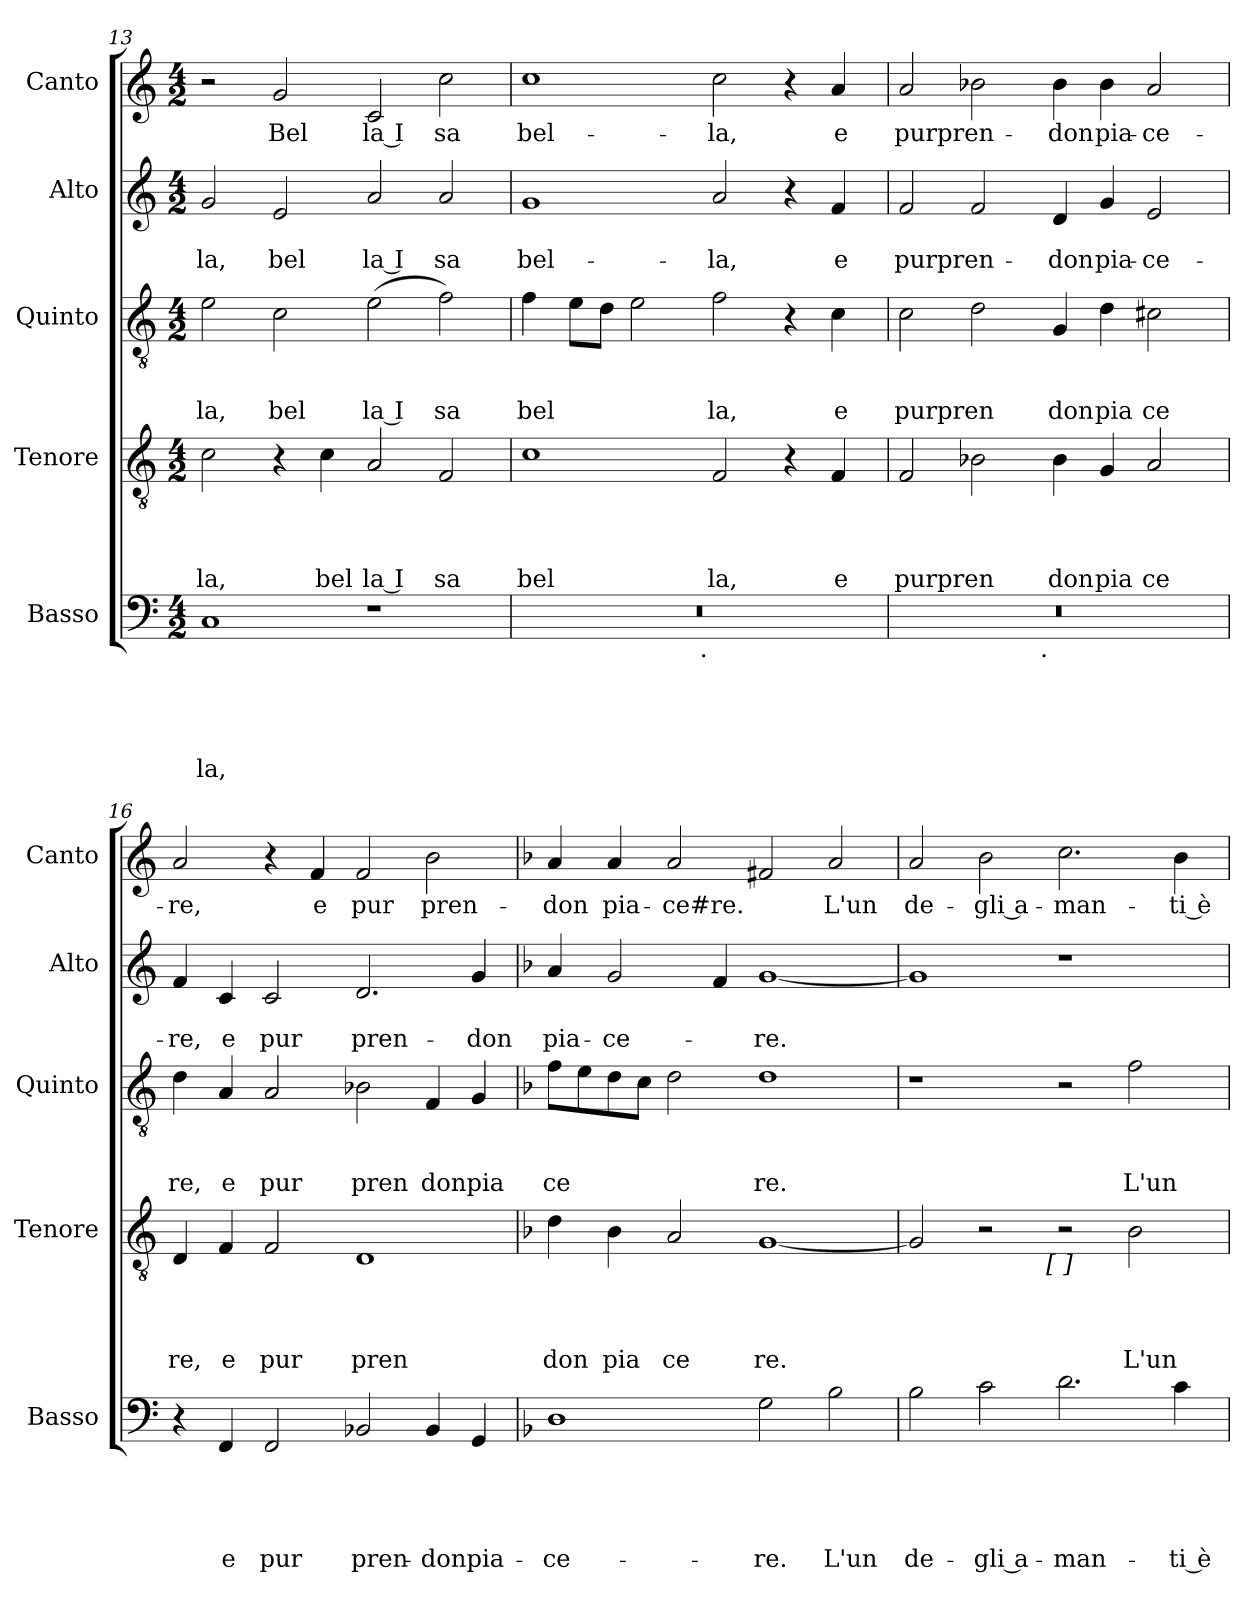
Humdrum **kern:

**kern	**text	**text	**text	**text	**text	**kern	**text	**text	**text	**text	**kern	**text	**text	**text	**kern	**text	**text	**kern	**text
*part5	*part5	*part5	*part5	*part5	*part5	*part4	*part4	*part4	*part4	*part4	*part3	*part3	*part3	*part3	*part2	*part2	*part2	*part1	*part1
*staff5	*staff5	*staff5	*staff5	*staff5	*staff5	*staff4	*staff4	*staff4	*staff4	*staff4	*staff3	*staff3	*staff3	*staff3	*staff2	*staff2	*staff2	*staff1	*staff1
*I"Basso	*	*	*	*	*	*I"Tenore	*	*	*	*	*I"Quinto	*	*	*	*I"Alto	*	*	*I"Canto	*
*I'Basso	*	*	*	*	*	*I'Tenore	*	*	*	*	*I'Quinto	*	*	*	*I'Alto	*	*	*I'Canto	*
*clefF4	*	*	*	*	*	*clefGv2	*	*	*	*	*clefGv2	*	*	*	*clefG2	*	*	*clefG2	*
*k[]	*	*	*	*	*	*k[]	*	*	*	*	*k[]	*	*	*	*k[]	*	*	*k[]	*
*C:	*	*	*	*	*	*C:	*	*	*	*	*C:	*	*	*	*C:	*	*	*C:	*
*M4/2	*	*	*	*	*	*M4/2	*	*	*	*	*M4/2	*	*	*	*M4/2	*	*	*M4/2	*
=13	=13	=13	=13	=13	=13	=13	=13	=13	=13	=13	=13	=13	=13	=13	=13	=13	=13	=13	=13
!	!	!	!	!	!LO:LY:b	!	!	!	!	!LO:LY:b	!	!	!	!LO:LY:b	!	!	!LO:LY:b	!	!
1C	.	.	.	.	la,	2c\	.	.	.	la,	2e\	.	.	la,	2g/	.	la,	2r	.
!	!	!	!	!	!	!	!	!	!	!	!	!	!	!LO:LY:b	!	!	!LO:LY:b	!	!LO:LY:b
.	.	.	.	.	.	4r	.	.	.	.	2c\	.	.	bel	2e/	.	bel	2g/	Bel
!	!	!	!	!	!	!	!	!	!	!LO:LY:b	!	!	!	!	!	!	!	!	!
.	.	.	.	.	.	4c\	.	.	.	bel	.	.	.	.	.	.	.	.	.
!	!	!	!	!	!	!	!	!	!	!LO:LY:b:rj	!	!	!	!LO:LY:b:rj	!	!	!LO:LY:b:rj	!	!LO:LY:b:rj
1r	.	.	.	.	.	2A/	.	.	.	la I	(>2e\	.	.	la I	2a/	.	la I	2c/	la I
!	!	!	!	!	!	!	!	!	!	!LO:LY:b	!	!	!	!LO:LY:b	!	!	!LO:LY:b	!	!LO:LY:b
.	.	.	.	.	.	2F/	.	.	.	sa	2f\)	.	.	sa	(2a/	.	sa	2cc\	sa
!!LO:LB:g=z
=14	=14	=14	=14	=14	=14	=14	=14	=14	=14	=14	=14	=14	=14	=14	=14	=14	=14	=14	=14
!	!	!	!	!	!	!	!	!	!	!LO:LY:b	!	!	!	!LO:LY:b	!	!	!LO:LY:b	!	!LO:LY:b
*^	*	*	*	*	*	*	*	*	*	*	*	*	*	*	*	*	*	*	*
0r	2ryy	.	.	.	.	.	1c	.	.	.	bel	4f\	.	.	bel	1g	.	bel-	1cc	bel-
.	.	.	.	.	.	.	.	.	.	.	.	8e\L	.	.	.	.	.	.	.	.
.	.	.	.	.	.	.	.	.	.	.	.	8d\J	.	.	.	.	.	.	.	.
.	4...ryy	.	.	.	.	.	.	.	.	.	.	2e\	.	.	.	.	.	.	.	.
!	!LO:TX:b:t=.	!	!	!	!	!	!	!	!	!	!	!	!	!	!	!	!	!	!	!
.	1ryy	.	.	.	.	.	.	.	.	.	.	.	.	.	.	.	.	.	.	.
!	!	!	!	!	!	!	!	!	!	!	!LO:LY:b	!	!	!	!LO:LY:b	!	!	!LO:LY:b	!	!LO:LY:b
.	.	.	.	.	.	.	2F/	.	.	.	la,	2f\	.	.	la,	2a/	.	-la,	2cc\	-la,
.	.	.	.	.	.	.	4r	.	.	.	.	4r	.	.	.	4r	.	.	4r	.
!	!	!	!	!	!	!	!	!	!	!	!LO:LY:b	!	!	!	!LO:LY:b	!	!	!LO:LY:b	!	!LO:LY:b
.	.	.	.	.	.	.	4F/	.	.	.	e	4c\	.	.	e	4f/	.	e	4a/	e
.	32ryy	.	.	.	.	.	.	.	.	.	.	.	.	.	.	.	.	.	.	.
=15	=15	=15	=15	=15	=15	=15	=15	=15	=15	=15	=15	=15	=15	=15	=15	=15	=15	=15	=15	=15
!	!	!	!	!	!	!	!	!	!	!	!LO:LY:b	!	!	!	!LO:LY:b	!	!	!LO:LY:b	!	!LO:LY:b
0r	2ryy	.	.	.	.	.	2F/	.	.	.	purpren	2c\	.	.	purpren	2f/	.	purpren-	2a/	purpren-
.	4...ryy	.	.	.	.	.	2B-X\	.	.	.	.	2d\	.	.	.	2f/	.	.	2b-X\	.
!	!LO:TX:b:t=.	!	!	!	!	!	!	!	!	!	!	!	!	!	!	!	!	!	!	!
.	1ryy	.	.	.	.	.	.	.	.	.	.	.	.	.	.	.	.	.	.	.
!	!	!	!	!	!	!	!	!	!	!	!LO:LY:b	!	!	!	!LO:LY:b	!	!	!LO:LY:b	!	!LO:LY:b
.	.	.	.	.	.	.	4B-\	.	.	.	don	4G/	.	.	don	4d/	.	-don	4b-\	-don
!	!	!	!	!	!	!	!	!	!	!	!LO:LY:b	!	!	!	!LO:LY:b	!	!	!LO:LY:b	!	!LO:LY:b
.	.	.	.	.	.	.	4G/	.	.	.	pia	4d\	.	.	pia	4g/	.	pia-	4b-\	pia-
!	!	!	!	!	!	!	!	!	!	!	!LO:LY:b	!	!	!	!LO:LY:b	!	!	!LO:LY:b	!	!LO:LY:b
.	.	.	.	.	.	.	2A/	.	.	.	ce	2c#X\	.	.	ce	2e/	.	-ce-	2a/	-ce-
.	32ryy	.	.	.	.	.	.	.	.	.	.	.	.	.	.	.	.	.	.	.
=16	=16	=16	=16	=16	=16	=16	=16	=16	=16	=16	=16	=16	=16	=16	=16	=16	=16	=16	=16	=16
!	!	!	!	!	!	!	!	!	!	!	!LO:LY:b	!	!	!	!LO:LY:b	!	!	!LO:LY:b	!	!LO:LY:b
*v	*v	*	*	*	*	*	*	*	*	*	*	*	*	*	*	*	*	*	*	*
4r	.	.	.	.	.	4D/	.	.	.	re,	4d\	.	.	re,	4f/	.	-re,	2a/	-re,
!	!	!	!	!	!LO:LY:b	!	!	!	!	!LO:LY:b	!	!	!	!LO:LY:b	!	!	!LO:LY:b	!	!
4FF/	.	.	.	.	e	4F/	.	.	.	e	4A/	.	.	e	4c/	.	e	.	.
!	!	!	!	!	!LO:LY:b	!	!	!	!	!LO:LY:b	!	!	!	!LO:LY:b	!	!	!LO:LY:b	!	!
2FF/	.	.	.	.	pur	2F/	.	.	.	pur	2A/	.	.	pur	2c/	.	pur	4r	.
!	!	!	!	!	!	!	!	!	!	!	!	!	!	!	!	!	!	!	!LO:LY:b
.	.	.	.	.	.	.	.	.	.	.	.	.	.	.	.	.	.	4f/	e
!	!	!	!	!	!LO:LY:b	!	!	!	!	!LO:LY:b	!	!	!	!LO:LY:b	!	!	!LO:LY:b	!	!LO:LY:b
2BB-X/	.	.	.	.	pren-	1D	.	.	.	pren	2B-X\	.	.	pren	2.d/	.	pren-	2f/	pur
!	!	!	!	!	!LO:LY:b	!	!	!	!	!	!	!	!	!LO:LY:b	!	!	!	!	!LO:LY:b
4BB-/	.	.	.	.	-don	.	.	.	.	.	4F/	.	.	don	.	.	.	2b\	pren-
!	!	!	!	!	!LO:LY:b	!	!	!	!	!	!	!	!	!LO:LY:b	!	!	!LO:LY:b	!	!
4GG/	.	.	.	.	pia-	.	.	.	.	.	4G/	.	.	pia	4g/	.	-don	.	.
=17	=17	=17	=17	=17	=17	=17	=17	=17	=17	=17	=17	=17	=17	=17	=17	=17	=17	=17	=17
*k[b-]	*	*	*	*	*	*k[b-]	*	*	*	*	*k[b-]	*	*	*	*k[b-]	*	*	*k[b-]	*
*F:	*	*	*	*	*	*F:	*	*	*	*	*F:	*	*	*	*F:	*	*	*F:	*
!	!	!	!	!	!LO:LY:b	!	!	!	!	!LO:LY:b	!	!	!	!LO:LY:b	!	!	!LO:LY:b	!	!LO:LY:b
1D	.	.	.	.	-ce-	4d\	.	.	.	don	8f\L	.	.	ce	4a/	.	pia-	4a/	-don
.	.	.	.	.	.	.	.	.	.	.	8e\	.	.	.	.	.	.	.	.
!	!	!	!	!	!	!	!	!	!	!LO:LY:b	!	!	!	!	!	!	!LO:LY:b	!	!LO:LY:b
.	.	.	.	.	.	4B-\	.	.	.	pia	8d\	.	.	.	2g/	.	-ce-	4a/	pia-
.	.	.	.	.	.	.	.	.	.	.	8c\J	.	.	.	.	.	.	.	.
!	!	!	!	!	!	!	!	!	!	!LO:LY:b	!	!	!	!	!	!	!	!	!LO:LY:b
.	.	.	.	.	.	2A/	.	.	.	ce	2d\	.	.	.	.	.	.	2a/	-ce#re.
.	.	.	.	.	.	.	.	.	.	.	.	.	.	.	4f/	.	.	.	.
!	!	!	!	!	!LO:LY:b	!	!	!	!	!LO:LY:b	!	!	!	!LO:LY:b	!	!	!LO:LY:b	!	!
2G\	.	.	.	.	-re.	[<1G	.	.	.	re.	1d	.	.	re.	[<1g	.	-re.	2f#X/	.
!	!	!	!	!	!LO:LY:b	!	!	!	!	!	!	!	!	!	!	!	!	!	!LO:LY:b
2B-\	.	.	.	.	L'un	.	.	.	.	.	.	.	.	.	.	.	.	2a/	L'un
=18	=18	=18	=18	=18	=18	=18	=18	=18	=18	=18	=18	=18	=18	=18	=18	=18	=18	=18	=18
!	!	!	!	!	!LO:LY:b	!	!	!	!	!	!	!	!	!	!	!	!	!	!LO:LY:b
*	*	*	*	*	*	*^	*	*	*	*	*	*	*	*	*	*	*	*	*
2B-\	.	.	.	.	de-	2G/]	2ryy	.	.	.	.	1r	.	.	.	1g]	.	.	2a/	de-
!	!	!	!	!	!LO:LY:b:rj	!	!	!	!	!	!	!	!	!	!	!	!	!	!	!LO:LY:b:rj
2c\	.	.	.	.	-gli a-	2r	4...ryy	.	.	.	.	.	.	.	.	.	.	.	2b-\	-gli a-
!	!	!	!	!	!	!	!LO:TX:b:t=[ ]	!	!	!	!	!	!	!	!	!	!	!	!	!
.	.	.	.	.	.	.	1ryy	.	.	.	.	.	.	.	.	.	.	.	.	.
!	!	!	!	!	!LO:LY:b	!	!	!	!	!	!	!	!	!	!	!	!	!	!	!LO:LY:b
2.d\	.	.	.	.	-man-	2r	.	.	.	.	.	2r	.	.	.	1r	.	.	2.cc\	-man-
!	!	!	!	!	!	!	!	!	!	!	!LO:LY:b	!	!	!	!LO:LY:b	!	!	!	!	!
.	.	.	.	.	.	2B-\	.	.	.	.	L'un	2f\	.	.	L'un	.	.	.	.	.
!	!	!	!	!	!LO:LY:b:rj	!	!	!	!	!	!	!	!	!	!	!	!	!	!	!LO:LY:b:rj
4c\	.	.	.	.	-ti è	.	.	.	.	.	.	.	.	.	.	.	.	.	4b-\	-ti è
.	.	.	.	.	.	.	32ryy	.	.	.	.	.	.	.	.	.	.	.	.	.
*	*	*	*	*	*	*v	*v	*	*	*	*	*	*	*	*	*	*	*	*	*
=	=	=	=	=	=	=	=	=	=	=	=	=	=	=	=	=	=	=	=
*-	*-	*-	*-	*-	*-	*-	*-	*-	*-	*-	*-	*-	*-	*-	*-	*-	*-	*-	*-
